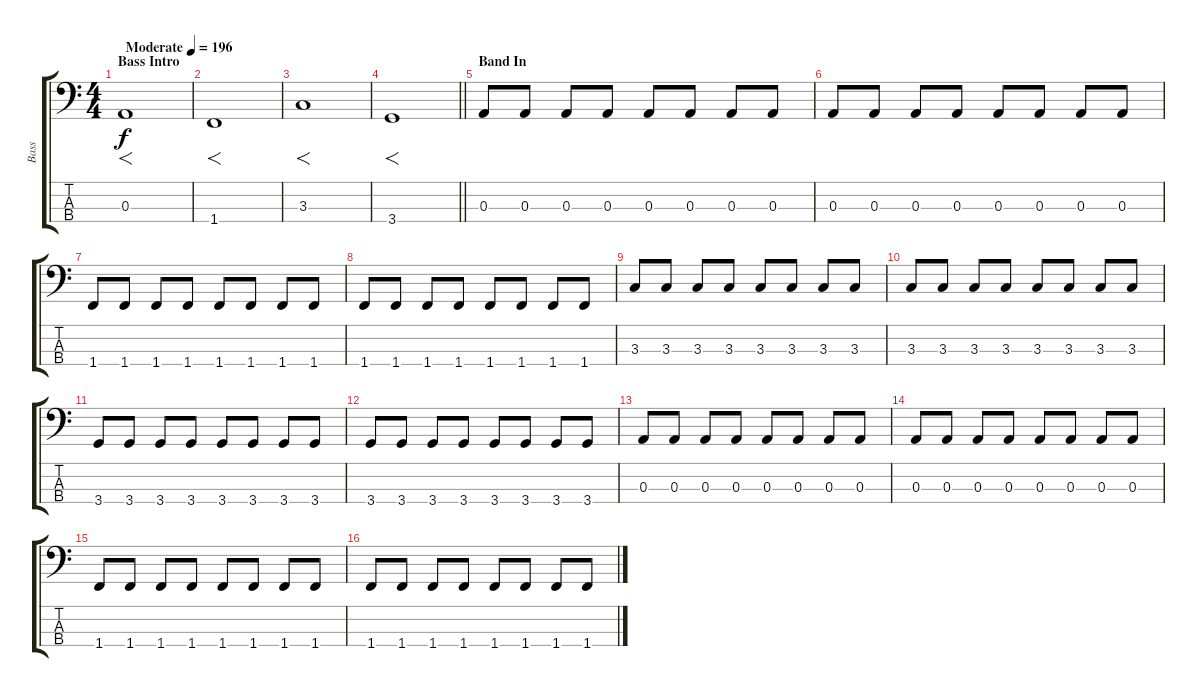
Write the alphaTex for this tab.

\track ("Bass" "Bass") {instrument electricbassfinger}
\staff {score tabs}
\tuning (G2 D2 A1 E1) {hide}
\ts (4 4)
\section ("" "Bass Intro")
\tempo (196 "Moderate")
\clef f4
\ks c
0.3.1{f dy f instrument electricbassfinger} |
1.4.1{f} |
3.3.1{f} |
\barLineRight lightlight
3.4.1{f} |
\section ("" "Band In")
0.3.8 0.3.8 0.3.8 0.3.8 0.3.8 0.3.8 0.3.8 0.3.8 |
0.3.8 0.3.8 0.3.8 0.3.8 0.3.8 0.3.8 0.3.8 0.3.8 |
1.4.8 1.4.8 1.4.8 1.4.8 1.4.8 1.4.8 1.4.8 1.4.8 |
1.4.8 1.4.8 1.4.8 1.4.8 1.4.8 1.4.8 1.4.8 1.4.8 |
3.3.8 3.3.8 3.3.8 3.3.8 3.3.8 3.3.8 3.3.8 3.3.8 |
3.3.8 3.3.8 3.3.8 3.3.8 3.3.8 3.3.8 3.3.8 3.3.8 |
3.4.8 3.4.8 3.4.8 3.4.8 3.4.8 3.4.8 3.4.8 3.4.8 |
3.4.8 3.4.8 3.4.8 3.4.8 3.4.8 3.4.8 3.4.8 3.4.8 |
0.3.8 0.3.8 0.3.8 0.3.8 0.3.8 0.3.8 0.3.8 0.3.8 |
0.3.8 0.3.8 0.3.8 0.3.8 0.3.8 0.3.8 0.3.8 0.3.8 |
1.4.8 1.4.8 1.4.8 1.4.8 1.4.8 1.4.8 1.4.8 1.4.8 |
1.4.8 1.4.8 1.4.8 1.4.8 1.4.8 1.4.8 1.4.8 1.4.8
